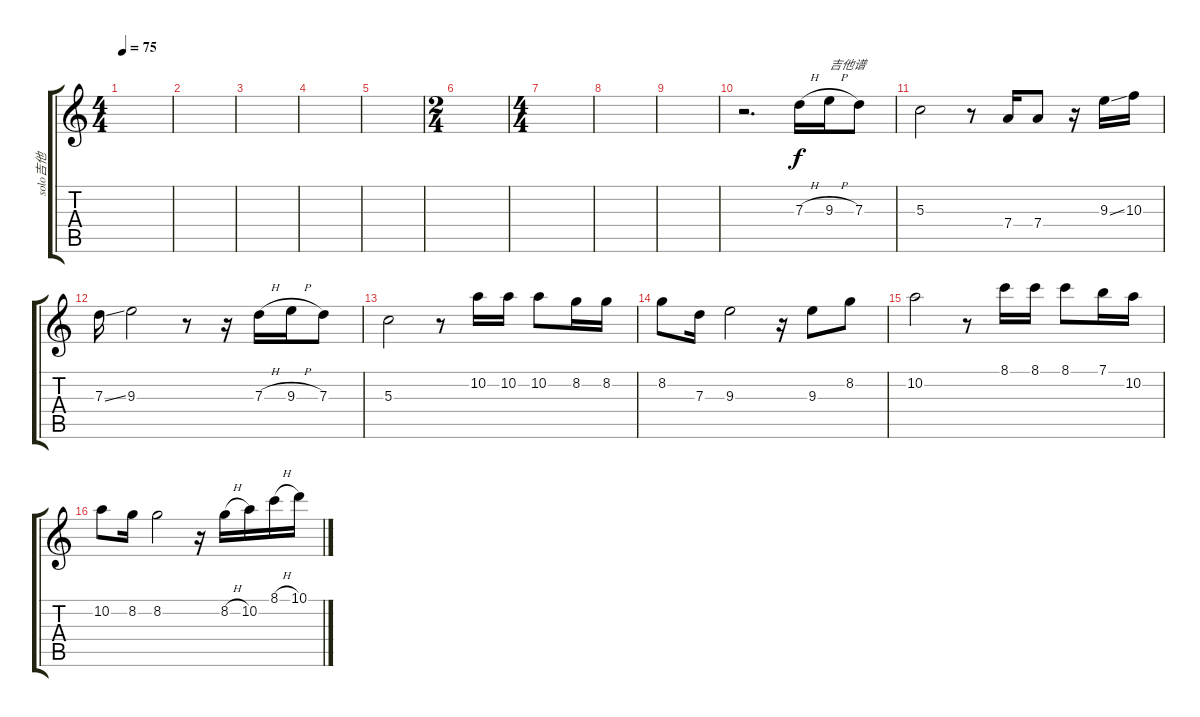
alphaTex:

\track ("solo吉他" "solo吉他") {instrument acousticguitarsteel}
\staff {score tabs}
\tuning (E4 B3 G3 D3 A2 E2) {hide}
\ts (4 4)
\tempo 75
\clef g2
\ks c
|
|
|
|
|
\ts (2 4)
|
\ts (4 4)
|
|
|
r.2{d} 7.3{h}.16 9.3{h}.16{txt "吉他谱"} 7.3.8 |
5.3.2 r.8 7.4.16 7.4.8 r.16 9.3{ss}.16 10.3.16 |
7.3{ss}.16 9.3.2 r.8 r.16 7.3{h}.16 9.3{h}.16 7.3.8 |
5.3.2 r.8 10.2.16 10.2.16 10.2.8 8.2.16 8.2.16 |
8.2.8 7.3.16 9.3.2 r.16 9.3.8 8.2.8 |
10.2.2 r.8 8.1.16 8.1.16 8.1.8 7.1.16 10.2.16 |
10.2.8 8.2.16 8.2.2 r.16 8.2{h}.16 10.2.16 8.1{h}.16 10.1.16
